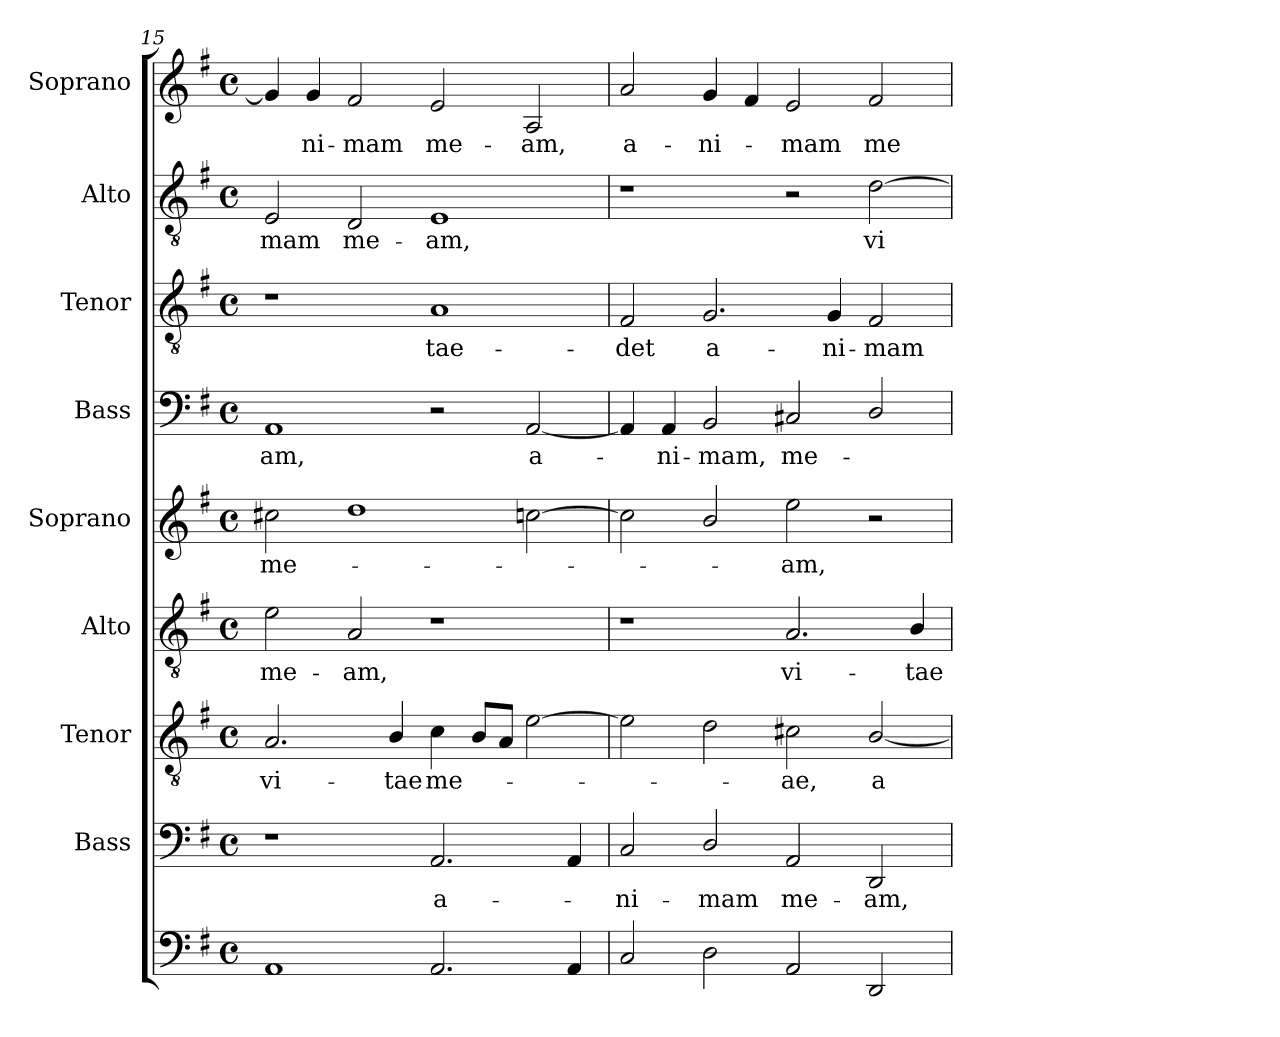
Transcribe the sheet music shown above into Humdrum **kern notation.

**kern	**kern	**text	**kern	**text	**kern	**text	**kern	**text	**kern	**text	**kern	**text	**kern	**text	**kern	**text
*part9	*part8	*part8	*part7	*part7	*part6	*part6	*part5	*part5	*part4	*part4	*part3	*part3	*part2	*part2	*part1	*part1
*staff9	*staff8	*staff8	*staff7	*staff7	*staff6	*staff6	*staff5	*staff5	*staff4	*staff4	*staff3	*staff3	*staff2	*staff2	*staff1	*staff1
*I""Violón y contrabajo"	*I"Bass	*	*I"Tenor	*	*I"Alto	*	*I"Soprano	*	*I"Bass	*	*I"Tenor	*	*I"Alto	*	*I"Soprano	*
*I'Cont.	*I'B.	*	*I'T.	*	*I'A.	*	*I'S.	*	*I'B.	*	*I'T.	*	*I'A.	*	*I'S.	*
*clefF4	*clefF4	*	*clefGv2	*	*clefGv2	*	*clefG2	*	*clefF4	*	*clefGv2	*	*clefGv2	*	*clefG2	*
*	*	*	*ITrd7c12	*	*ITrd7c12	*	*	*	*	*	*ITrd7c12	*	*ITrd7c12	*	*	*
*k[f#]	*k[f#]	*	*k[f#]	*	*k[f#]	*	*k[f#]	*	*k[f#]	*	*k[f#]	*	*k[f#]	*	*k[f#]	*
*G:	*G:	*	*G:	*	*G:	*	*G:	*	*G:	*	*G:	*	*G:	*	*G:	*
*M4/4	*M4/4	*	*M4/4	*	*M4/4	*	*M4/4	*	*M4/4	*	*M4/4	*	*M4/4	*	*M4/4	*
*met(c)	*met(c)	*	*met(c)	*	*met(c)	*	*met(c)	*	*met(c)	*	*met(c)	*	*met(c)	*	*met(c)	*
=15	=15	=15	=15	=15	=15	=15	=15	=15	=15	=15	=15	=15	=15	=15	=15	=15
!	!	!	!	!LO:LY:b:color=#000000	!	!	!	!	!	!	!	!	!	!	!	!
!	!	!	!	!	!	!LO:LY:b:color=#000000	!	!	!	!	!	!	!	!	!	!
!	!	!	!	!	!	!	!	!LO:LY:b:color=#000000	!	!	!	!	!	!	!	!
!	!	!	!	!	!	!	!	!	!	!LO:LY:b:color=#000000	!	!	!	!	!	!
!	!	!	!	!	!	!	!	!	!	!	!	!	!	!LO:LY:b:color=#000000	!	!
1AAi	1r	.	2.AAi/	vi-	2Ei\	me-	2cc#Xi\	me-	1AAi	-am,	1r	.	2EEi/	-mam	4gi/]	.
!	!	!	!	!	!	!	!	!	!	!	!	!	!	!	!	!LO:LY:b:color=#000000
.	.	.	.	.	.	.	.	.	.	.	.	.	.	.	4gi/	-ni-
!	!	!	!	!	!	!LO:LY:b:color=#000000	!	!	!	!	!	!	!	!	!	!
!	!	!	!	!	!	!	!	!	!	!	!	!	!	!LO:LY:b:color=#000000	!	!
!	!	!	!	!	!	!	!	!	!	!	!	!	!	!	!	!LO:LY:b:color=#000000
.	.	.	.	.	2AAi/	-am,	1ddi	.	.	.	.	.	2DDi/	me-	2f#i/	-mam
!	!	!	!	!LO:LY:b:color=#000000	!	!	!	!	!	!	!	!	!	!	!	!
.	.	.	4BBi/	-tae	.	.	.	.	.	.	.	.	.	.	.	.
!	!	!LO:LY:b:color=#000000	!	!	!	!	!	!	!	!	!	!	!	!	!	!
!	!	!	!	!LO:LY:b:color=#000000	!	!	!	!	!	!	!	!	!	!	!	!
!	!	!	!	!	!	!	!	!	!	!	!	!LO:LY:b:color=#000000	!	!	!	!
!	!	!	!	!	!	!	!	!	!	!	!	!	!	!LO:LY:b:color=#000000	!	!
!	!	!	!	!	!	!	!	!	!	!	!	!	!	!	!	!LO:LY:b:color=#000000
2.AAi/	2.AAi/	a-	4Ci\	me-	1r	.	.	.	2r	.	1AAi	tae-	1EEi	-am,	2ei/	me-
.	.	.	8BBi/L	.	.	.	.	.	.	.	.	.	.	.	.	.
.	.	.	8AAi/J	.	.	.	.	.	.	.	.	.	.	.	.	.
!	!	!	!	!	!	!	!	!	!	!LO:LY:b:color=#000000	!	!	!	!	!	!
!	!	!	!	!	!	!	!	!	!	!	!	!	!	!	!	!LO:LY:b:color=#000000
.	.	.	[2Ei\	.	.	.	[2ccni\	.	[2AAi/	a-	.	.	.	.	2Ai/	-am,
4AAi/	4AAi/	.	.	.	.	.	.	.	.	.	.	.	.	.	.	.
=16	=16	=16	=16	=16	=16	=16	=16	=16	=16	=16	=16	=16	=16	=16	=16	=16
!	!	!LO:LY:b:color=#000000	!	!	!	!	!	!	!	!	!	!	!	!	!	!
!	!	!	!	!	!	!	!	!	!	!	!	!LO:LY:b:color=#000000	!	!	!	!
!	!	!	!	!	!	!	!	!	!	!	!	!	!	!	!	!LO:LY:b:color=#000000
2Ci/	2Ci/	-ni-	2Ei\]	.	1r	.	2cci\]	.	4AAi/]	.	2FF#i/	-det	1r	.	2ai/	a-
!	!	!	!	!	!	!	!	!	!	!LO:LY:b:color=#000000	!	!	!	!	!	!
.	.	.	.	.	.	.	.	.	4AAi/	-ni-	.	.	.	.	.	.
!	!	!LO:LY:b:color=#000000	!	!	!	!	!	!	!	!	!	!	!	!	!	!
!	!	!	!	!	!	!	!	!	!	!LO:LY:b:color=#000000	!	!	!	!	!	!
!	!	!	!	!	!	!	!	!	!	!	!	!LO:LY:b:color=#000000	!	!	!	!
!	!	!	!	!	!	!	!	!	!	!	!	!	!	!	!	!LO:LY:b:color=#000000
2Di\	2Di/	-mam	2Di\	.	.	.	2bi/	.	2BBi/	-mam,	2.GGi/	a-	.	.	4gi/	-ni-
.	.	.	.	.	.	.	.	.	.	.	.	.	.	.	4f#i/	.
!	!	!LO:LY:b:color=#000000	!	!	!	!	!	!	!	!	!	!	!	!	!	!
!	!	!	!	!LO:LY:b:color=#000000	!	!	!	!	!	!	!	!	!	!	!	!
!	!	!	!	!	!	!LO:LY:b:color=#000000	!	!	!	!	!	!	!	!	!	!
!	!	!	!	!	!	!	!	!LO:LY:b:color=#000000	!	!	!	!	!	!	!	!
!	!	!	!	!	!	!	!	!	!	!LO:LY:b:color=#000000	!	!	!	!	!	!
!	!	!	!	!	!	!	!	!	!	!	!	!	!	!	!	!LO:LY:b:color=#000000
2AAi/	2AAi/	me-	2C#i\	-ae,	2.AAi/	vi-	2eei\	-am,	2C#Xi/	me-	.	.	2r	.	2ei/	-mam
!	!	!	!	!	!	!	!	!	!	!	!	!LO:LY:b:color=#000000	!	!	!	!
.	.	.	.	.	.	.	.	.	.	.	4GGi/	-ni-	.	.	.	.
!	!	!LO:LY:b:color=#000000	!	!	!	!	!	!	!	!	!	!	!	!	!	!
!	!	!	!	!LO:LY:b:color=#000000	!	!	!	!	!	!	!	!	!	!	!	!
!	!	!	!	!	!	!	!	!	!	!	!	!LO:LY:b:color=#000000	!	!	!	!
!	!	!	!	!	!	!	!	!	!	!	!	!	!	!LO:LY:b:color=#000000	!	!
!	!	!	!	!	!	!	!	!	!	!	!	!	!	!	!	!LO:LY:b:color=#000000
2DDi/	2DDi/	-am,	[2BBi/	a-	.	.	2r	.	2Di/	.	2FF#i/	-mam	[2Di\	vi-	2f#i/	me-
!	!	!	!	!	!	!LO:LY:b:color=#000000	!	!	!	!	!	!	!	!	!	!
.	.	.	.	.	4BBi/	-tae	.	.	.	.	.	.	.	.	.	.
=	=	=	=	=	=	=	=	=	=	=	=	=	=	=	=	=
*-	*-	*-	*-	*-	*-	*-	*-	*-	*-	*-	*-	*-	*-	*-	*-	*-
